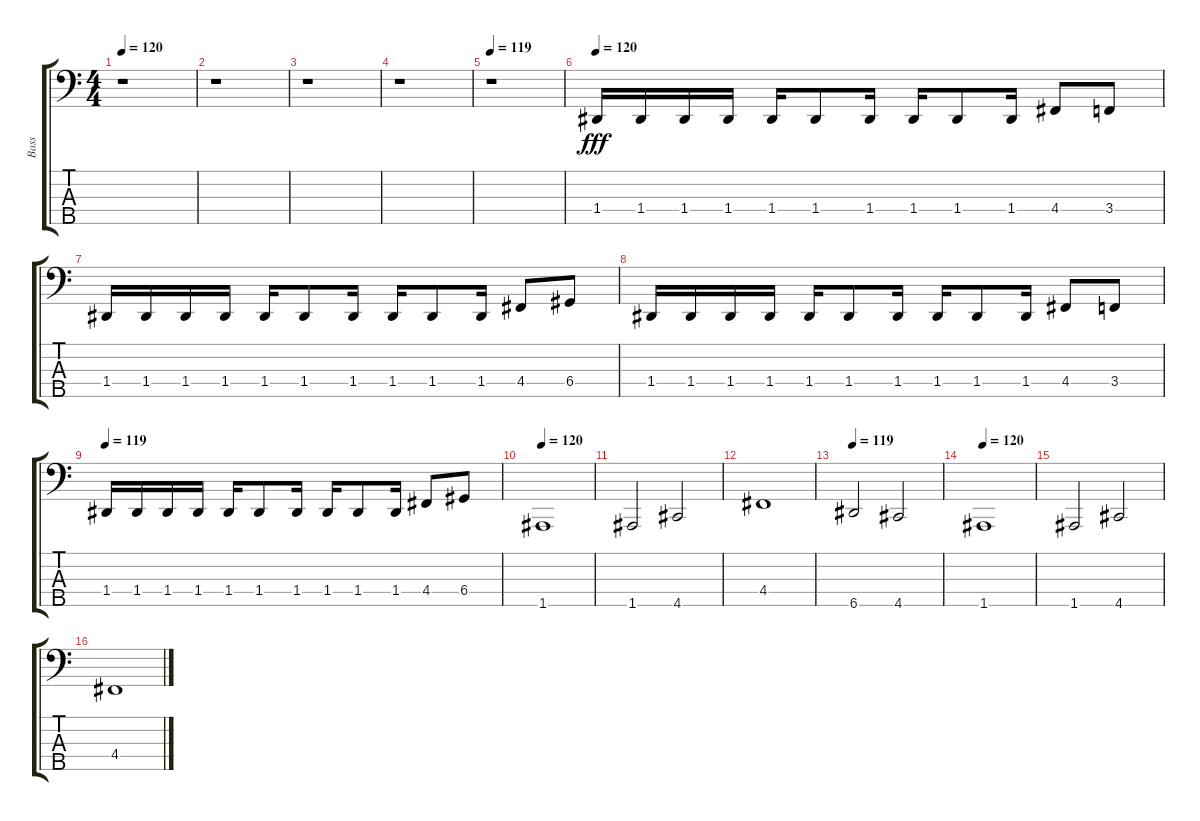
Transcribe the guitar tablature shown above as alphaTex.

\track ("Bass" "Bass") {instrument electricbassfinger}
\staff {score tabs}
\tuning (F2 C2 G1 D1 A0) {hide}
\ts (4 4)
\tempo 120
\clef f4
\ks c
r.1{dy fff} |
r.1 |
r.1 |
r.1 |
\tempo 119
r.1 |
\tempo 120
1.4.16 1.4.16 1.4.16 1.4.16 1.4.16 1.4.8 1.4.16 1.4.16 1.4.8 1.4.16 4.4.8 3.4.8 |
1.4.16 1.4.16 1.4.16 1.4.16 1.4.16 1.4.8 1.4.16 1.4.16 1.4.8 1.4.16 4.4.8 6.4.8 |
1.4.16 1.4.16 1.4.16 1.4.16 1.4.16 1.4.8 1.4.16 1.4.16 1.4.8 1.4.16 4.4.8 3.4.8 |
\tempo 119
1.4.16 1.4.16 1.4.16 1.4.16 1.4.16 1.4.8 1.4.16 1.4.16 1.4.8 1.4.16 4.4.8 6.4.8 |
\tempo 120
1.5.1 |
1.5.2 4.5.2 |
4.4.1 |
\tempo 119
6.5.2 4.5.2 |
\tempo 120
1.5.1 |
1.5.2 4.5.2 |
4.4.1
